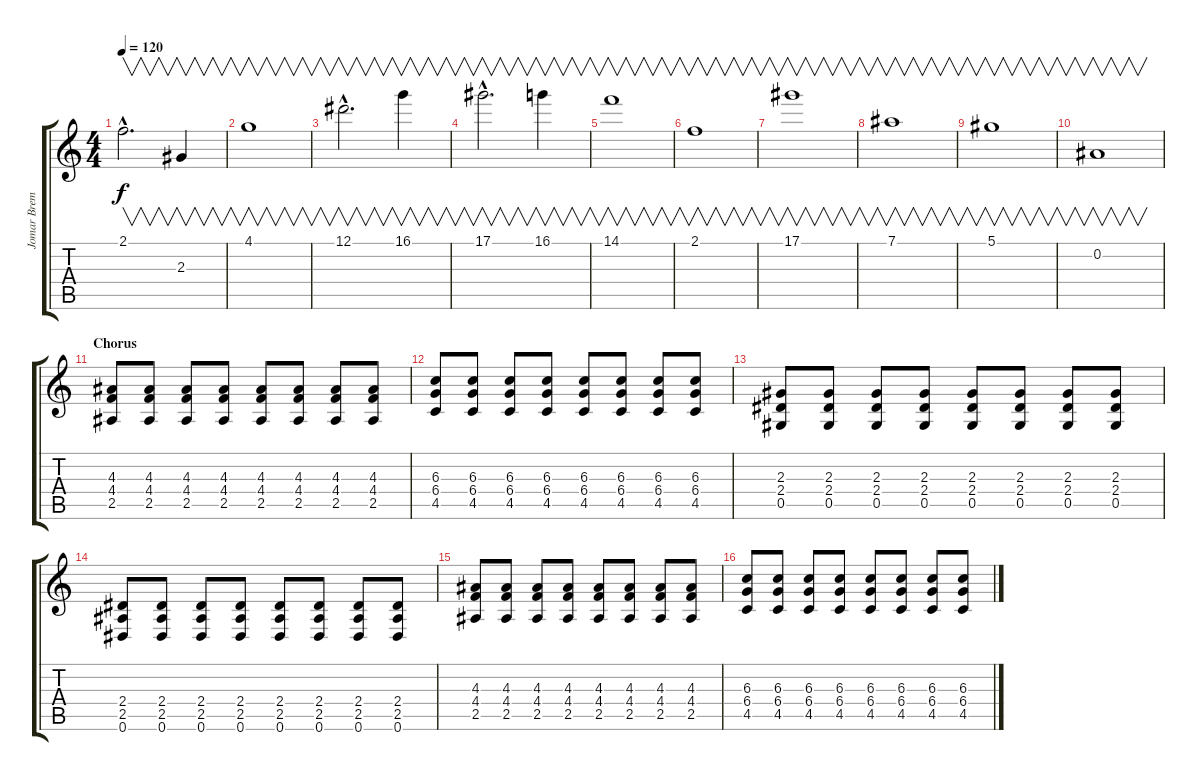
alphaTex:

\track ("Jomar Bremmer" "Jomar Brem") {instrument distortionguitar}
\staff {score tabs}
\tuning (Eb4 Bb3 Gb3 Db3 Ab2 Eb2) {hide}
\ts (4 4)
\tempo 120
\clef g2
\ks c
2.1{hac}.2{v d dy f} 2.3.4{v} |
4.1.1{v} |
12.1{hac}.2{v d} 16.1.4{v} |
17.1{hac}.2{v d} 16.1.4{v} |
14.1.1{v} |
2.1.1{v} |
17.1.1{v} |
7.1.1{v} |
5.1.1{v} |
0.2.1{v} |
\section ("" "Chorus")
(4.3 4.4 2.5).8 (4.3 4.4 2.5).8 (4.3 4.4 2.5).8 (4.3 4.4 2.5).8 (4.3 4.4 2.5).8 (4.3 4.4 2.5).8 (4.3 4.4 2.5).8 (4.3 4.4 2.5).8 |
(6.3 6.4 4.5).8 (6.3 6.4 4.5).8 (6.3 6.4 4.5).8 (6.3 6.4 4.5).8 (6.3 6.4 4.5).8 (6.3 6.4 4.5).8 (6.3 6.4 4.5).8 (6.3 6.4 4.5).8 |
(2.3 2.4 0.5).8 (2.3 2.4 0.5).8 (2.3 2.4 0.5).8 (2.3 2.4 0.5).8 (2.3 2.4 0.5).8 (2.3 2.4 0.5).8 (2.3 2.4 0.5).8 (2.3 2.4 0.5).8 |
(2.4 2.5 0.6).8 (2.4 2.5 0.6).8 (2.4 2.5 0.6).8 (2.4 2.5 0.6).8 (2.4 2.5 0.6).8 (2.4 2.5 0.6).8 (2.4 2.5 0.6).8 (2.4 2.5 0.6).8 |
(4.3 4.4 2.5).8 (4.3 4.4 2.5).8 (4.3 4.4 2.5).8 (4.3 4.4 2.5).8 (4.3 4.4 2.5).8 (4.3 4.4 2.5).8 (4.3 4.4 2.5).8 (4.3 4.4 2.5).8 |
(6.3 6.4 4.5).8 (6.3 6.4 4.5).8 (6.3 6.4 4.5).8 (6.3 6.4 4.5).8 (6.3 6.4 4.5).8 (6.3 6.4 4.5).8 (6.3 6.4 4.5).8 (6.3 6.4 4.5).8
